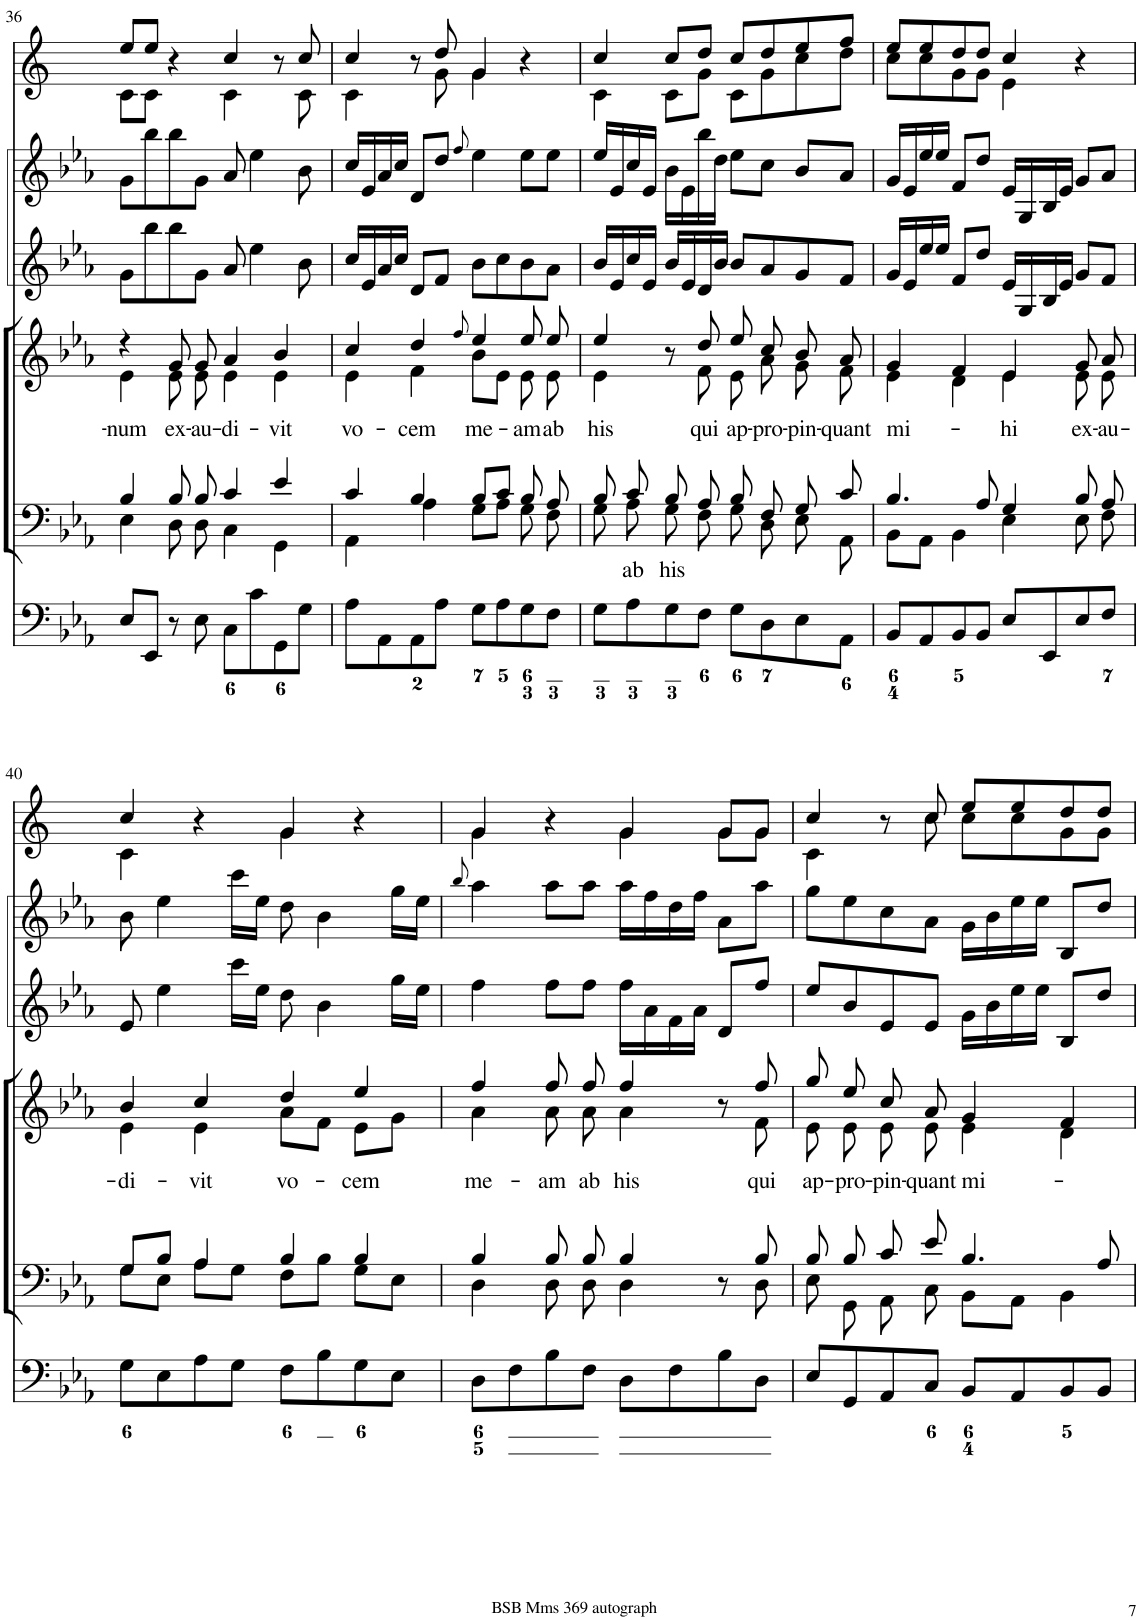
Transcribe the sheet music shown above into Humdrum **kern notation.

**kern	**kern	**text	**kern	**text	**kern	**kern	**kern
*part6	*part5	*part5	*part4	*part4	*part3	*part2	*part1
*staff6	*staff5	*staff5	*staff4	*staff4	*staff3	*staff2	*staff1
*I"Organ	*I"Voice	*	*I"Voice	*	*I"Violin	*I"Violini	*I"Corni in Eb
*	*	*	*	*	*I'Vln	*I'Vln	*
!!LO:PB:g=z
*clefF4	*clefF4	*	*clefG2	*	*clefG2	*clefG2	*clefG2
*	*	*	*	*	*	*	*Trd5c9
*k[b-e-a-]	*k[b-e-a-]	*	*k[b-e-a-]	*	*k[b-e-a-]	*k[b-e-a-]	*k[]
*M4/4	*M4/4	*	*M4/4	*	*M4/4	*M4/4	*M4/4
*met(c)	*met(c)	*	*met(c)	*	*met(c)	*met(c)	*met(c)
=36	=36	=36	=36	=36	=36	=36	=36
*	*^	*	*^	*	*	*	*
!	!	!	!	!	!	!LO:LY:b	!	!	!
*	*	*	*	*	*	*	*	*	*^
8E-/L	4B-/	4E-\	.	4r	4e-\	-num	8g\L	8g\L	8ee/L	8c\L
8EE-/J	.	.	.	.	.	.	8bb-\	8bb-\	8ee/J	8c\J
!	!	!	!	!	!	!LO:LY:b	!	!	!	!
8r	8B-/	8D\	.	8g/	8e-\	ex-	8bb-\	8bb-\	4r	4ryy
!	!	!	!	!	!	!LO:LY:b	!	!	!	!
8E-\	8B-/	8D\	.	8g/	8e-\	-au-	8g\J	8g\J	.	.
!	!	!	!	!	!	!LO:LY:b	!	!	!	!
8C\L	4c/	4C\	.	4a-/	4e-\	-di-	8a-/	8a-/	4cc/	4c\
8c\	.	.	.	.	.	.	4ee-\	4ee-\	.	.
!	!	!	!	!	!	!LO:LY:b	!	!	!	!
8GG\	4e-/	4GG\	.	4b-/	4e-\	-vit	.	.	8r	8ryy
8G\J	.	.	.	.	.	.	8b-\	8b-\	8cc/	8c\
=37	=37	=37	=37	=37	=37	=37	=37	=37	=37	=37
!	!	!	!	!	!	!LO:LY:b	!	!	!	!
8A-\L	4c/	4AA-\	.	4cc/	4e-\	vo-	16cc/LL	16cc/LL	4cc/	4c\
.	.	.	.	.	.	.	16e-/	16e-/	.	.
8AA-\	.	.	.	.	.	.	16a-/	16a-/	.	.
.	.	.	.	.	.	.	16cc/JJ	16cc/JJ	.	.
!	!	!	!	!	!	!LO:LY:b	!	!	!	!
8AA-\	4B-/	4A-\	.	4dd/	4f\	-cem	8d/L	8d/L	8r	8ryy
8A-\J	.	.	.	.	.	.	8f/J	8dd/J	8dd/	8g\
.	.	.	.	8qff/	.	.	.	8qff/	.	.
!	!	!	!	!	!	!LO:LY:b	!	!	!	!
8G\L	8B-/L	8G\L	.	4ee-/	8b-\L	me-	8b-\L	4ee-\	4g/	4g\
8A-\	8c/J	8A-\J	.	.	8e-\J	.	8cc\	.	.	.
!	!	!	!	!	!	!LO:LY:b	!	!	!	!
8G\	8B-/	8G\	.	8ee-/	8e-\	-am	8b-\	8ee-\L	4r	4ryy
!	!	!	!	!	!	!LO:LY:b	!	!	!	!
8F\J	8A-/	8F\	.	8ee-/	8e-\	ab	8a-\J	8ee-\J	.	.
=38	=38	=38	=38	=38	=38	=38	=38	=38	=38	=38
!	!	!	!	!	!	!LO:LY:b	!	!	!	!
8G\L	8B-/	8G\	.	4ee-/	4e-\	his	16b-/LL	16ee-/LL	4cc/	4c\
.	.	.	.	.	.	.	16e-/	16e-/	.	.
!	!	!	!LO:LY:b	!	!	!	!	!	!	!
8A-\	8c/	8A-\	ab	.	.	.	16cc/	16cc/	.	.
.	.	.	.	.	.	.	16e-/JJ	16e-/JJ	.	.
!	!	!	!LO:LY:b	!	!	!	!	!	!	!
8G\	8B-/	8G\	his	8r	8ryy	.	16b-/LL	16b-\LL	8cc/L	8c\L
.	.	.	.	.	.	.	16e-/	16e-\	.	.
!	!	!	!	!	!	!LO:LY:b	!	!	!	!
8F\J	8A-/	8F\	.	8dd/	8f\	qui	16d/	16bb-\	8dd/J	8g\J
.	.	.	.	.	.	.	16b-/JJ	16dd\JJ	.	.
!	!	!	!	!	!	!LO:LY:b	!	!	!	!
8G\L	8B-/	8G\	.	8ee-/	8e-\	ap-	8b-/L	8ee-\L	8cc/L	8c\L
!	!	!	!	!	!	!LO:LY:b	!	!	!	!
8D\	8F/	8D\	.	8cc/	8a-\	-pro-	8a-/	8cc\J	8dd/	8g\
!	!	!	!	!	!	!LO:LY:b	!	!	!	!
8E-\	8G/	8E-\	.	8b-/	8g\	-pin-	8g/	8b-/L	8ee/	8cc\
!	!	!	!	!	!	!LO:LY:b	!	!	!	!
8AA-\J	8c/	8AA-\	.	8a-/	8f\	-quant	8f/J	8a-/J	8ff/J	8dd\J
=39	=39	=39	=39	=39	=39	=39	=39	=39	=39	=39
!	!	!	!	!	!	!LO:LY:b	!	!	!	!
8BB-/L	4.B-/	8BB-\L	.	4g/	4e-\	mi-	16g/LL	16g/LL	8ee/L	8cc\L
.	.	.	.	.	.	.	16e-/	16e-/	.	.
8AA-/	.	8AA-\J	.	.	.	.	16ee-/	16ee-/	8ee/	8cc\
.	.	.	.	.	.	.	16ee-/JJ	16ee-/JJ	.	.
8BB-/	.	4BB-\	.	4f/	4d\	.	8f/L	8f/L	8dd/	8g\
8BB-/J	8A-/	.	.	.	.	.	8dd/J	8dd/J	8dd/J	8g\J
!	!	!	!	!	!	!LO:LY:b	!	!	!	!
8E-/L	4G/	4E-\	.	4e-/	4e-\	-hi	16e-/LL	16e-/LL	4cc/	4e\
.	.	.	.	.	.	.	16G/	16G/	.	.
8EE-/	.	.	.	.	.	.	16B-/	16B-/	.	.
.	.	.	.	.	.	.	16e-/JJ	16e-/JJ	.	.
!	!	!	!	!	!	!LO:LY:b	!	!	!	!
8E-/	8B-/	8E-\	.	8g/	8e-\	ex-	8g/L	8g/L	4r	4ryy
!	!	!	!	!	!	!LO:LY:b	!	!	!	!
8F/J	8A-/	8F\	.	8a-/	8e-\	-au-	8f/J	8a-/J	.	.
!!LO:LB:g=z	!!
=40	=40	=40	=40	=40	=40	=40	=40	=40	=40	=40
!	!	!	!	!	!	!LO:LY:b	!	!	!	!
8G\L	8G/L	8G\L	.	4b-/	4e-\	-di-	8e-/	8b-\	4cc/	4c\
8E-\	8B-/J	8E-\J	.	.	.	.	4ee-\	4ee-\	.	.
!	!	!	!	!	!	!LO:LY:b	!	!	!	!
8A-\	4A-/	8A-\L	.	4cc/	4e-\	-vit	.	.	4r	4ryy
8G\J	.	8G\J	.	.	.	.	16ccc\LL	16ccc\LL	.	.
.	.	.	.	.	.	.	16ee-\JJ	16ee-\JJ	.	.
!	!	!	!	!	!	!LO:LY:b	!	!	!	!
8F\L	4B-/	8F\L	.	4dd/	8a-\L	vo-	8dd\	8dd\	4g/	4g\
8B-\	.	8B-\J	.	.	8f\J	.	4b-\	4b-\	.	.
!	!	!	!	!	!	!LO:LY:b	!	!	!	!
8G\	4B-/	8G\L	.	4ee-/	8e-\L	-cem	.	.	4r	4ryy
8E-\J	.	8E-\J	.	.	8g\J	.	16gg\LL	16gg\LL	.	.
.	.	.	.	.	.	.	16ee-\JJ	16ee-\JJ	.	.
=41	=41	=41	=41	=41	=41	=41	=41	=41	=41	=41
.	.	.	.	.	.	.	.	8qbb-/	.	.
!	!	!	!	!	!	!LO:LY:b	!	!	!	!
8D\L	4B-/	4D\	.	4ff/	4a-\	me-	4ff\	4aa-\	4g/	4g\
8F\	.	.	.	.	.	.	.	.	.	.
!	!	!	!	!	!	!LO:LY:b	!	!	!	!
8B-\	8B-/	8D\	.	8ff/	8a-\	-am	8ff\L	8aa-\L	4r	4ryy
!	!	!	!	!	!	!LO:LY:b	!	!	!	!
8F\J	8B-/	8D\	.	8ff/	8a-\	ab	8ff\J	8aa-\J	.	.
!	!	!	!	!	!	!LO:LY:b	!	!	!	!
8D\L	4B-/	4D\	.	4ff/	4a-\	his	16ff\LL	16aa-\LL	4g/	4g\
.	.	.	.	.	.	.	16a-\	16ff\	.	.
8F\	.	.	.	.	.	.	16f\	16dd\	.	.
.	.	.	.	.	.	.	16a-\JJ	16ff\JJ	.	.
8B-\	8r	8ryy	.	8r	8ryy	.	8d/L	8a-\L	8g/L	8g\L
!	!	!	!	!	!	!LO:LY:b	!	!	!	!
8D\J	8B-/	8D\	.	8ff/	8f\	qui	8ff/J	8aa-\J	8g/J	8g\J
=42	=42	=42	=42	=42	=42	=42	=42	=42	=42	=42
!	!	!	!	!	!	!LO:LY:b	!	!	!	!
8E-/L	8B-/	8E-\	.	8gg/	8e-\	ap-	8ee-/L	8gg\L	4cc/	4c\
!	!	!	!	!	!	!LO:LY:b	!	!	!	!
8GG/	8B-/	8GG\	.	8ee-/	8e-\	-pro-	8b-/	8ee-\	.	.
!	!	!	!	!	!	!LO:LY:b	!	!	!	!
8AA-/	8c/	8AA-\	.	8cc/	8e-\	-pin-	8e-/	8cc\	8r	8ryy
!	!	!	!	!	!	!LO:LY:b	!	!	!	!
8C/J	8e-/	8C\	.	8a-/	8e-\	-quant	8e-/J	8a-\J	8cc/	8cc\
!	!	!	!	!	!	!LO:LY:b	!	!	!	!
8BB-/L	4.B-/	8BB-\L	.	4g/	4e-\	mi-	16g\LL	16g\LL	8ee/L	8cc\L
.	.	.	.	.	.	.	16b-\	16b-\	.	.
8AA-/	.	8AA-\J	.	.	.	.	16ee-\	16ee-\	8ee/	8cc\
.	.	.	.	.	.	.	16ee-\JJ	16ee-\JJ	.	.
8BB-/	.	4BB-\	.	4f/	4d\	.	8B-/L	8B-/L	8dd/	8g\
8BB-/J	8A-/	.	.	.	.	.	8dd/J	8dd/J	8dd/J	8g\J
*	*v	*v	*	*	*	*	*	*	*v	*v
*	*	*	*v	*v	*	*	*	*
=	=	=	=	=	=	=	=
*-	*-	*-	*-	*-	*-	*-	*-
